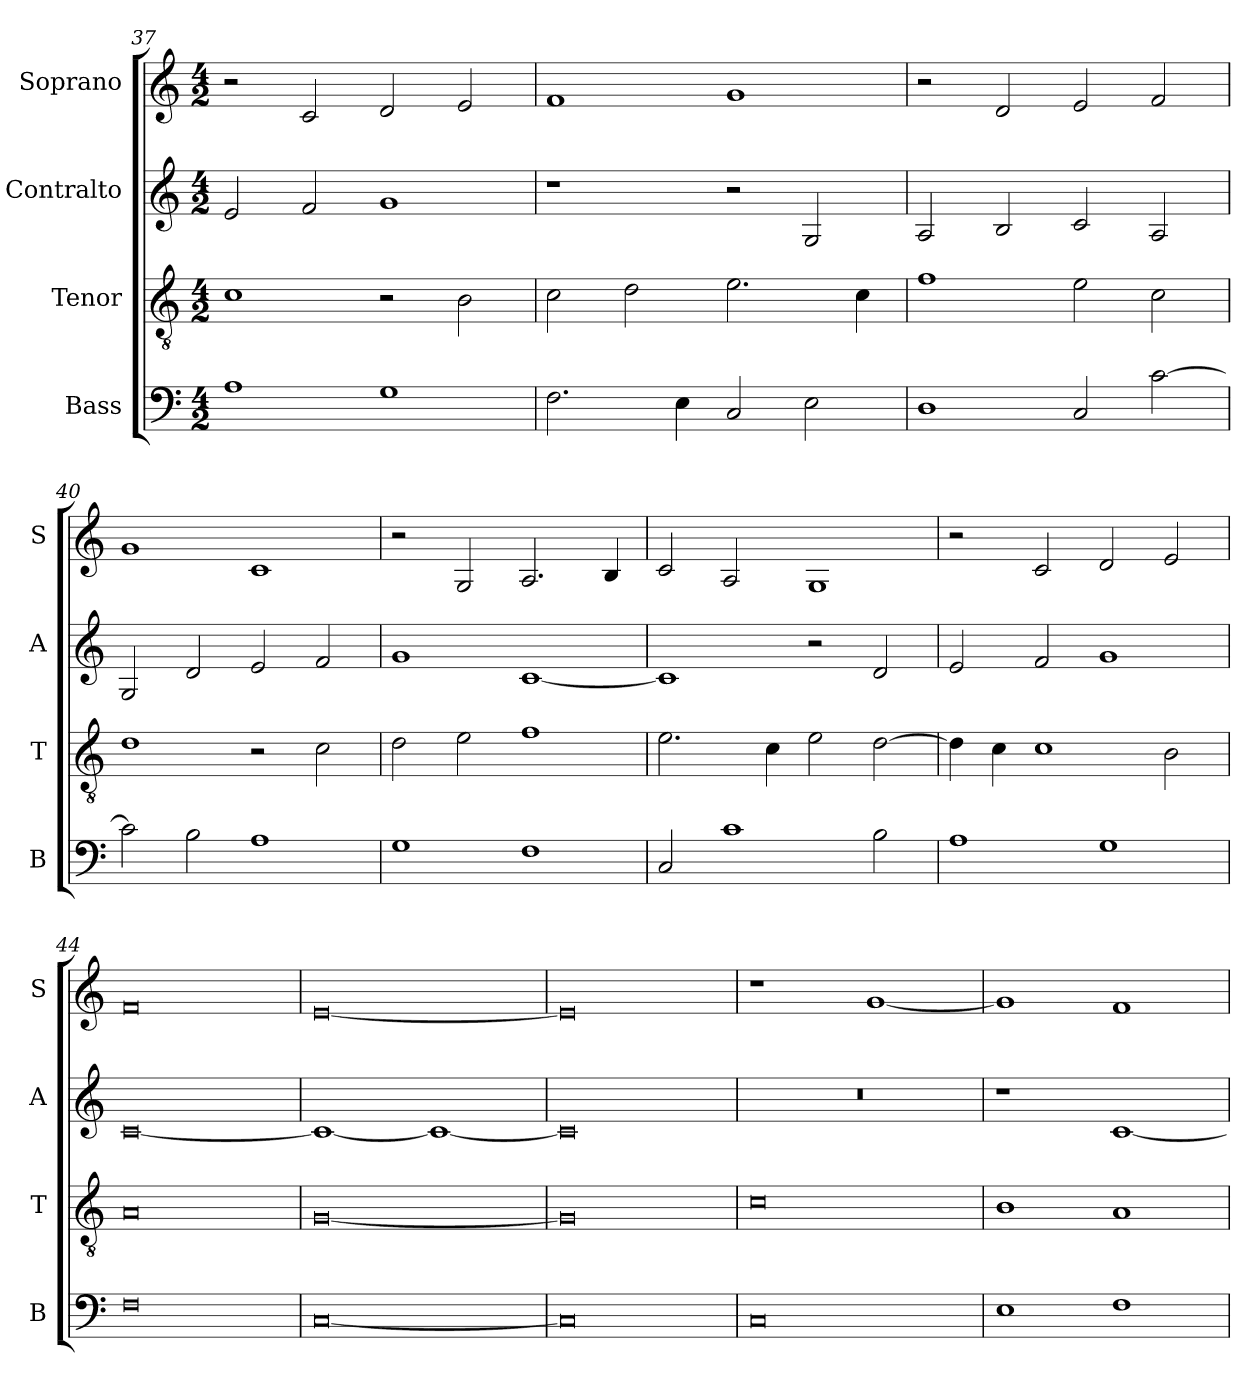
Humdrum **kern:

**kern	**kern	**kern	**kern
*part4	*part3	*part2	*part1
*staff4	*staff3	*staff2	*staff1
*I"Bass	*I"Tenor	*I"Contralto	*I"Soprano
*I'B	*I'T	*I'A	*I'S
*clefF4	*clefGv2	*clefG2	*clefG2
*k[]	*k[]	*k[]	*k[]
*G:mix	*G:mix	*G:mix	*G:mix
*M4/2	*M4/2	*M4/2	*M4/2
=37	=37	=37	=37
1A	1c	2e	2r
.	.	2f	2c
1G	2r	1g	2d
.	2B	.	2e
=38	=38	=38	=38
2.F	2c	1r	1f
.	2d	.	.
4E	.	.	.
2C	2.e	2r	1g
2E	.	2G	.
.	4c	.	.
=39	=39	=39	=39
1D	1f	2A	2r
.	.	2B	2d
2C	2e	2c	2e
[2c	2c	2A	2f
=40	=40	=40	=40
2c]	1d	2G	1g
2B	.	2d	.
1A	2r	2e	1c
.	2c	2f	.
=41	=41	=41	=41
1G	2d	1g	2r
.	2e	.	2G
1F	1f	[1c	2.A
.	.	.	4B
=42	=42	=42	=42
2C	2.e	1c]	2c
1c	.	.	2A
.	4c	.	.
.	2e	2r	1G
2B	[2d	2d	.
=43	=43	=43	=43
1A	4d]	2e	2r
.	4c	.	.
.	1c	2f	2c
1G	.	1g	2d
.	2B	.	2e
=44	=44	=44	=44
0F	0A	[0c	0f
=45	=45	=45	=45
[0C	[0G	1c_	[0e
.	.	1c_	.
=46	=46	=46	=46
0C]	0G]	0c]	0e]
=47	=47	=47	=47
0C	0c	0r	1r
.	.	.	[1g
=48	=48	=48	=48
1E	1B	1r	1g]
1F	1A	[1c	1f
=	=	=	=
*-	*-	*-	*-
